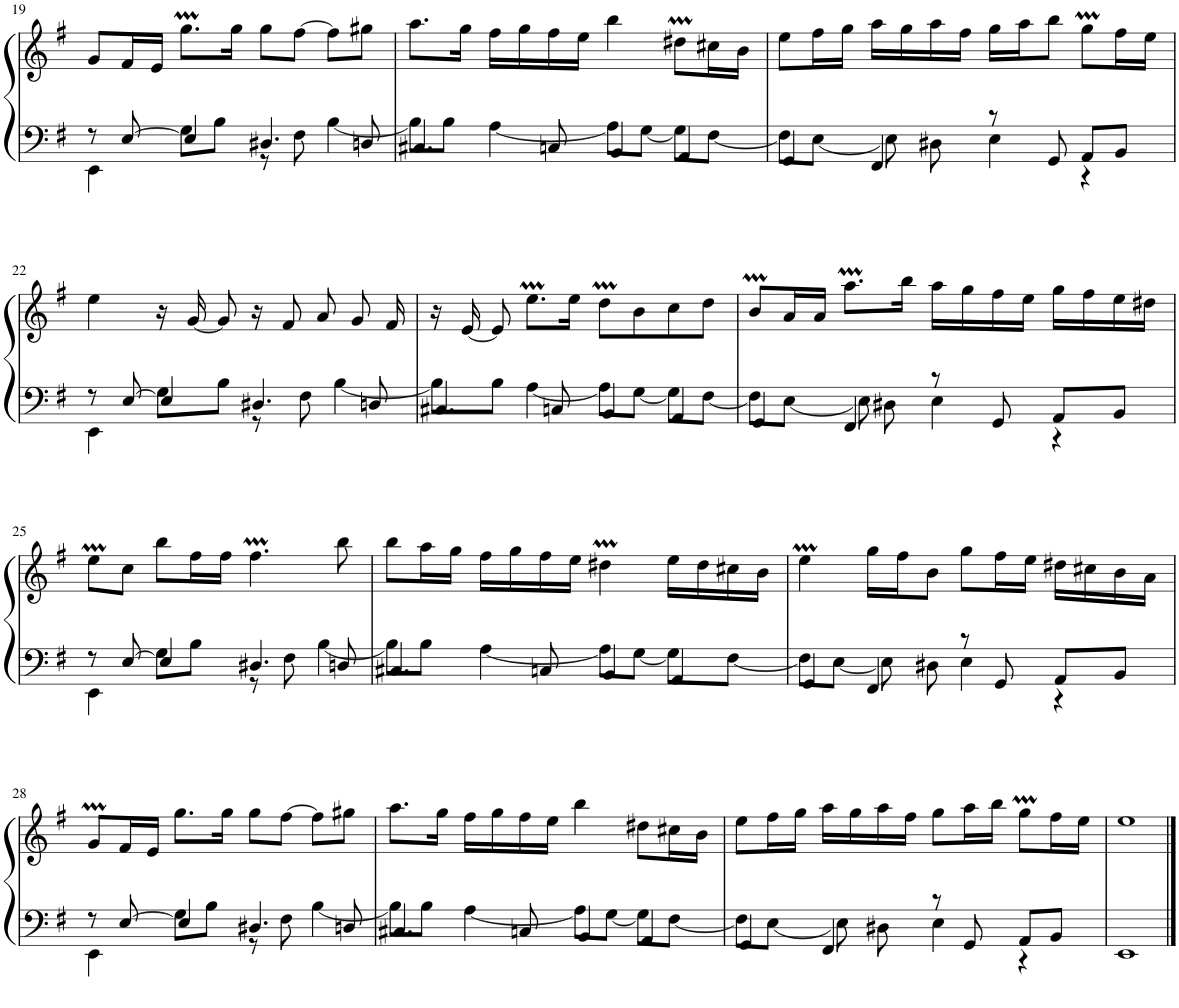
**kern	**kern
*part1	*part1
*staff2	*staff1
*I"Harpsichord	*
*I'Hpschd	*
!!LO:PB:g=z
*clefF4	*clefG2
*k[f#]	*k[f#]
*M4/4	*M4/4
*met(c|)	*met(c|)
=19	=19
*^	*
8r	4EE\	8g/L
[8E/	.	16f#/L
.	.	16e/JJ
4E/]	8G\L	8.ggM\L
.	8B\J	.
.	.	16gg\Jk
4.D#X/	8r	8gg\L
.	8F#\	[8ff#\J
.	[4B\	8ff#\L]
8Dn/	.	8gg#X\J
=20	=20	=20
4.C#X/	8B\L]	8.aa\L
.	8B\J	.
.	.	16gg\Jk
.	[4A\	16ff#\LL
.	.	16gg\
8Cn/	.	16ff#\
.	.	16ee\JJ
4BB/	8A\L]	4bb\
.	[8G\J	.
4AA/	8G\L]	8dd#Xm\L
.	[8F#\J	16cc#X\L
.	.	16b\JJ
=21	=21	=21
4GG/	8F#\L]	8ee\L
.	[8E\J	16ff#\L
.	.	16gg\JJ
4FF#/	8E\]	16aa\LL
.	.	16gg\
.	8D#X\	16aa\
.	.	16ff#\JJ
8r	4E\	16gg\LL
.	.	16aa\J
8GG/	.	8bb\J
8AA/L	4r	8ggM\L
8BB/J	.	16ff#\L
.	.	16ee\JJ
!!LO:LB:g=z
=22	=22	=22
8r	4EE\	4ee\
[8E/	.	.
4E/]	8G\L	16r
.	.	[16g/
.	8B\J	8g/]
4.D#X/	8r	16r
.	.	8f#/
.	8F#\	.
.	.	8a/
.	[4B\	.
.	.	8g/
8Dn/	.	.
.	.	16f#/
=23	=23	=23
4.C#X/	8B\L]	16r
.	.	[16e/
.	8B\J	8e/]
.	[4A\	8.eeM\L
8Cn/	.	.
.	.	16ee\Jk
4BB/	8A\L]	8ddM\L
.	[8G\J	8b\
4AA/	8G\L]	8cc\
.	[8F#\J	8dd\J
=24	=24	=24
4GG/	8F#\L]	8bm/L
.	[8E\J	16a/L
.	.	16a/JJ
4FF#/	8E\]	8.aaM\L
.	8D#X\	.
.	.	16bb\Jk
8r	4E\	16aa\LL
.	.	16gg\
8GG/	.	16ff#\
.	.	16ee\JJ
8AA/L	4r	16gg\LL
.	.	16ff#\
8BB/J	.	16ee\
.	.	16dd#X\JJ
!!LO:LB:g=z
=25	=25	=25
8r	4EE\	8eeM\L
[8E/	.	8cc\J
4E/]	8G\L	8bb\L
.	8B\J	16ff#\L
.	.	16ff#\JJ
4.D#X/	8r	4.ff#m\
.	8F#\	.
.	[4B\	.
8Dn/	.	8bb\
=26	=26	=26
4.C#X/	8B\L]	8bb\L
.	8B\J	16aa\L
.	.	16gg\JJ
.	[4A\	16ff#\LL
.	.	16gg\
8Cn/	.	16ff#\
.	.	16ee\JJ
4BB/	8A\L]	4dd#Xm\
.	[8G\J	.
4AA/	8G\L]	16ee\LL
.	.	16dd#\
.	[8F#\J	16cc#X\
.	.	16b\JJ
=27	=27	=27
4GG/	8F#\L]	4eeM\
.	[8E\J	.
4FF#/	8E\]	16gg\LL
.	.	16ff#\J
.	8D#X\	8b\J
8r	4E\	8gg\L
8GG/	.	16ff#\L
.	.	16ee\JJ
8AA/L	4r	16dd#X\LL
.	.	16cc#X\
8BB/J	.	16b\
.	.	16a\JJ
!!LO:LB:g=z
=28	=28	=28
8r	4EE\	8gM/L
[8E/	.	16f#/L
.	.	16e/JJ
4E/]	8G\L	8.gg\L
.	8B\J	.
.	.	16gg\Jk
4.D#X/	8r	8gg\L
.	8F#\	[8ff#\J
.	[4B\	8ff#\L]
8Dn/	.	8gg#X\J
=29	=29	=29
4.C#X/	8B\L]	8.aa\L
.	8B\J	.
.	.	16gg\Jk
.	[4A\	16ff#\LL
.	.	16gg\
8Cn/	.	16ff#\
.	.	16ee\JJ
4BB/	8A\L]	4bb\
.	[8G\J	.
4AA/	8G\L]	8dd#X\L
.	[8F#\J	16cc#X\L
.	.	16b\JJ
=30	=30	=30
4GG/	8F#\L]	8ee\L
.	[8E\J	16ff#\L
.	.	16gg\JJ
4FF#/	8E\]	16aa\LL
.	.	16gg\
.	8D#X\	16aa\
.	.	16ff#\JJ
8r	4E\	8gg\L
8GG/	.	16aa\L
.	.	16bb\JJ
8AA/L	4r	8ggM\L
8BB/J	.	16ff#\L
.	.	16ee\JJ
*v	*v	*
=31	=31
1EE	1ee
==	==
*-	*-
